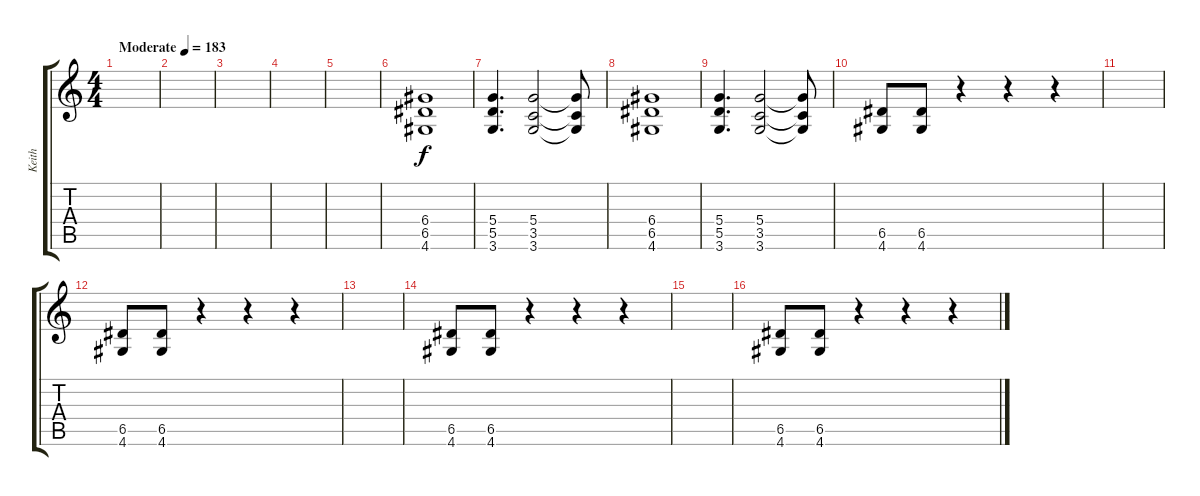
\track ("Keith" "Keith") {instrument distortionguitar}
\staff {score tabs}
\tuning (E4 B3 G3 D3 A2 E2) {hide}
\ts (4 4)
\tempo (183 "Moderate")
\clef g2
\ks c
|
|
|
|
|
(6.4 6.5 4.6).1 |
(5.4 5.5 3.6).4{d} (5.4 3.5 3.6).2 (5.4{t} 3.5{t} 3.6{t}).8 |
(6.4 6.5 4.6).1 |
(5.4 5.5 3.6).4{d} (5.4 3.5 3.6).2 (5.4{t} 3.5{t} 3.6{t}).8 |
(6.5 4.6).8 (6.5 4.6).8 r.4 r.4 r.4 |
|
(6.5 4.6).8 (6.5 4.6).8 r.4 r.4 r.4 |
|
(6.5 4.6).8 (6.5 4.6).8 r.4 r.4 r.4 |
|
(6.5 4.6).8 (6.5 4.6).8 r.4 r.4 r.4
